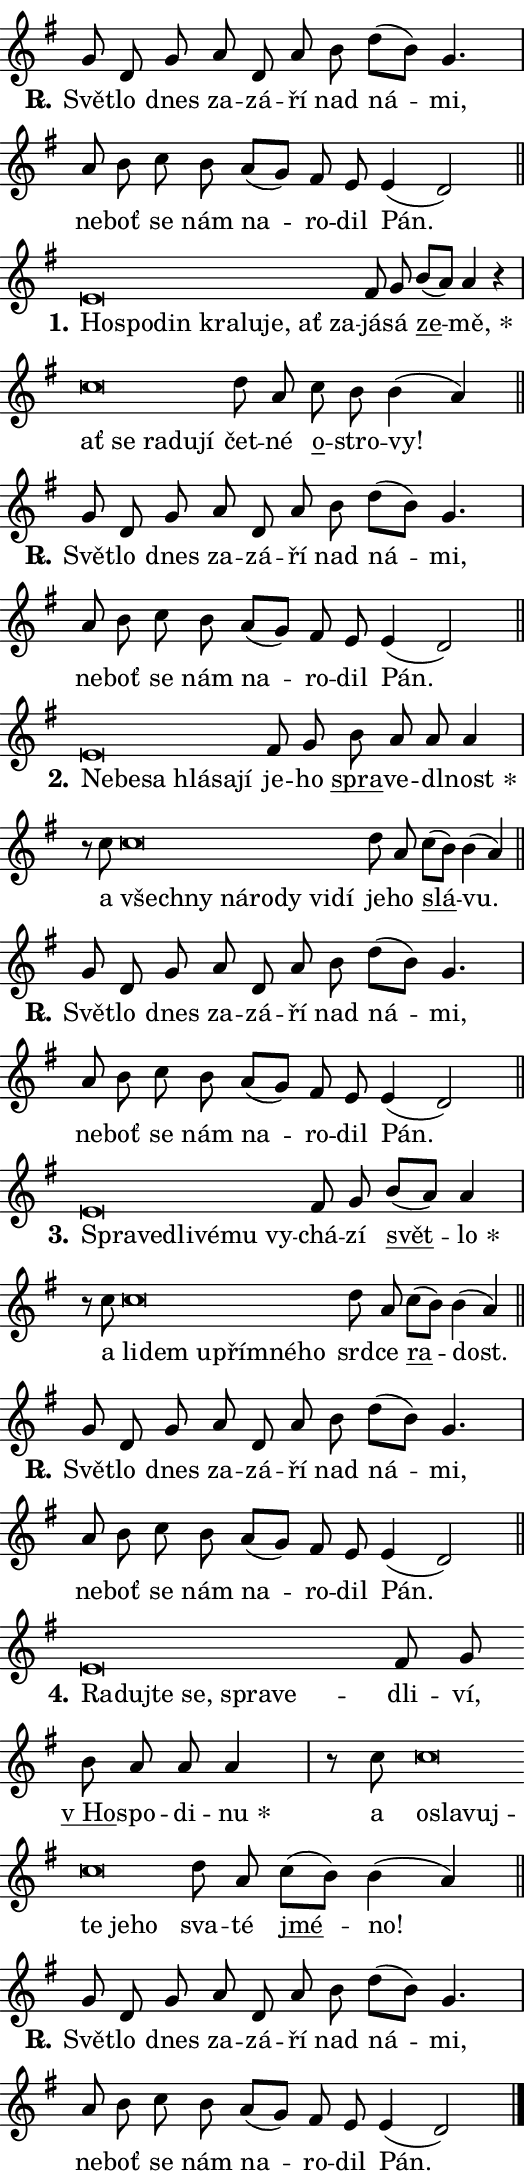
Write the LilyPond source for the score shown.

\version "2.24.0"
\header { tagline = "" }
\paper {
  indent = 0\cm
  top-margin = 0\cm
  right-margin = 0.13\cm % to fit lyric hyphens
  bottom-margin = 0\cm
  left-margin = 0\cm
  paper-width = 9\cm
  page-breaking = #ly:one-page-breaking
  system-system-spacing.basic-distance = #11
  score-system-spacing.basic-distance = #11
  ragged-last = ##f
}


%% Author: Thomas Morley
%% https://lists.gnu.org/archive/html/lilypond-user/2020-05/msg00002.html
#(define (line-position grob)
"Returns position of @var[grob} in current system:
   @code{'start}, if at first time-step
   @code{'end}, if at last time-step
   @code{'middle} otherwise
"
  (let* ((col (ly:item-get-column grob))
         (ln (ly:grob-object col 'left-neighbor))
         (rn (ly:grob-object col 'right-neighbor))
         (col-to-check-left (if (ly:grob? ln) ln col))
         (col-to-check-right (if (ly:grob? rn) rn col))
         (break-dir-left
           (and
             (ly:grob-property col-to-check-left 'non-musical #f)
             (ly:item-break-dir col-to-check-left)))
         (break-dir-right
           (and
             (ly:grob-property col-to-check-right 'non-musical #f)
             (ly:item-break-dir col-to-check-right))))
        (cond ((eqv? 1 break-dir-left) 'start)
              ((eqv? -1 break-dir-right) 'end)
              (else 'middle))))

#(define (tranparent-at-line-position vctor)
  (lambda (grob)
  "Relying on @code{line-position} select the relevant enry from @var{vctor}.
Used to determine transparency,"
    (case (line-position grob)
      ((end) (not (vector-ref vctor 0)))
      ((middle) (not (vector-ref vctor 1)))
      ((start) (not (vector-ref vctor 2))))))

noteHeadBreakVisibility =
#(define-music-function (break-visibility)(vector?)
"Makes @code{NoteHead}s transparent relying on @var{break-visibility}"
#{
  \override NoteHead.transparent =
    #(tranparent-at-line-position break-visibility)
#})

#(define delete-ledgers-for-transparent-note-heads
  (lambda (grob)
    "Reads whether a @code{NoteHead} is transparent.
If so this @code{NoteHead} is removed from @code{'note-heads} from
@var{grob}, which is supposed to be @code{LedgerLineSpanner}.
As a result ledgers are not printed for this @code{NoteHead}"
    (let* ((nhds-array (ly:grob-object grob 'note-heads))
           (nhds-list
             (if (ly:grob-array? nhds-array)
                 (ly:grob-array->list nhds-array)
                 '()))
           ;; Relies on the transparent-property being done before
           ;; Staff.LedgerLineSpanner.after-line-breaking is executed.
           ;; This is fragile ...
           (to-keep
             (remove
               (lambda (nhd)
                 (ly:grob-property nhd 'transparent #f))
               nhds-list)))
      ;; TODO find a better method to iterate over grob-arrays, similiar
      ;; to filter/remove etc for lists
      ;; For now rebuilt from scratch
      (set! (ly:grob-object grob 'note-heads)  '())
      (for-each
        (lambda (nhd)
          (ly:pointer-group-interface::add-grob grob 'note-heads nhd))
        to-keep))))

squashNotes = {
  \override NoteHead.X-extent = #'(-0.2 . 0.2)
  \override NoteHead.Y-extent = #'(-0.75 . 0)
  \override NoteHead.stencil =
    #(lambda (grob)
       (let ((pos (ly:grob-property grob 'staff-position)))
         (begin
           (if (< pos -7) (display "ERROR: Lower brevis then expected\n") (display ""))
           (if (<= pos -6) ly:text-interface::print ly:note-head::print))))
}
unSquashNotes = {
  \revert NoteHead.X-extent
  \revert NoteHead.Y-extent
  \revert NoteHead.stencil
}

hideNotes = \noteHeadBreakVisibility #begin-of-line-visible
unHideNotes = \noteHeadBreakVisibility #all-visible

% work-around for resetting accidentals
% https://lilypond.org/doc/v2.23/Documentation/notation/displaying-rhythms#unmetered-music
cadenzaMeasure = {
  \cadenzaOff
  \partial 1024 s1024
  \cadenzaOn
}

#(define-markup-command (accent layout props text) (markup?)
  "Underline accented syllable"
  (interpret-markup layout props
    #{\markup \override #'(offset . 4.3) \underline { #text }#}))

responsum = \markup \concat {
  "R" \hspace #-1.05 \path #0.1 #'((moveto 0 0.07) (lineto 0.9 0.8)) \hspace #0.05 "."
}

spaceSize = #0.6828661417322834 % exact space size for TeX Gyre Schola

\layout {
  \context {
    \Staff
    \remove "Time_signature_engraver"
    \override LedgerLineSpanner.after-line-breaking = #delete-ledgers-for-transparent-note-heads
  }
  \context {
    \Lyrics {
      \override LyricSpace.minimum-distance = \spaceSize
      \override LyricText.font-name = #"TeX Gyre Schola"
      \override LyricText.font-size = 1
      \override StanzaNumber.font-name = #"TeX Gyre Schola Bold"
      \override StanzaNumber.font-size = 1
    }
  }
  \context {
    \Score 
    \override NoteHead.text =
      #(lambda (grob) 
        (let ((pos (ly:grob-property grob 'staff-position)))
          #{\markup {
            \combine
              \halign #-0.55 \raise #(if (= pos -6) 0 0.5) \override #'(thickness . 2) \draw-line #'(3.2 . 0)
              \musicglyph "noteheads.sM1"
          }#}))
  }
}

% magnetic-lyrics.ily
%
%   written by
%     Jean Abou Samra <jean@abou-samra.fr>
%     Werner Lemberg <wl@gnu.org>
%
%   adapted by
%     Jiri Hon <jiri.hon@gmail.com>
%
% Version 2022-Apr-15

% https://www.mail-archive.com/lilypond-user@gnu.org/msg149350.html

#(define (Left_hyphen_pointer_engraver context)
   "Collect syllable-hyphen-syllable occurrences in lyrics and store
them in properties.  This engraver only looks to the left.  For
example, if the lyrics input is @code{foo -- bar}, it does the
following.

@itemize @bullet
@item
Set the @code{text} property of the @code{LyricHyphen} grob between
@q{foo} and @q{bar} to @code{foo}.

@item
Set the @code{left-hyphen} property of the @code{LyricText} grob with
text @q{foo} to the @code{LyricHyphen} grob between @q{foo} and
@q{bar}.
@end itemize

Use this auxiliary engraver in combination with the
@code{lyric-@/text::@/apply-@/magnetic-@/offset!} hook."
   (let ((hyphen #f)
         (text #f))
     (make-engraver
      (acknowledgers
       ((lyric-syllable-interface engraver grob source-engraver)
        (set! text grob)))
      (end-acknowledgers
       ((lyric-hyphen-interface engraver grob source-engraver)
        ;(when (not (grob::has-interface grob 'lyric-space-interface))
          (set! hyphen grob)));)
      ((stop-translation-timestep engraver)
       (when (and text hyphen)
         (ly:grob-set-object! text 'left-hyphen hyphen))
       (set! text #f)
       (set! hyphen #f)))))

#(define (lyric-text::apply-magnetic-offset! grob)
   "If the space between two syllables is less than the value in
property @code{LyricText@/.details@/.squash-threshold}, move the right
syllable to the left so that it gets concatenated with the left
syllable.

Use this function as a hook for
@code{LyricText@/.after-@/line-@/breaking} if the
@code{Left_@/hyphen_@/pointer_@/engraver} is active."
   (let ((hyphen (ly:grob-object grob 'left-hyphen #f)))
     (when hyphen
       (let ((left-text (ly:spanner-bound hyphen LEFT)))
         (when (grob::has-interface left-text 'lyric-syllable-interface)
           (let* ((common (ly:grob-common-refpoint grob left-text X))
                  (this-x-ext (ly:grob-extent grob common X))
                  (left-x-ext
                   (begin
                     ;; Trigger magnetism for left-text.
                     (ly:grob-property left-text 'after-line-breaking)
                     (ly:grob-extent left-text common X)))
                  ;; `delta` is the gap width between two syllables.
                  (delta (- (interval-start this-x-ext)
                            (interval-end left-x-ext)))
                  (details (ly:grob-property grob 'details))
                  (threshold (assoc-get 'squash-threshold details 0.2)))
             (when (< delta threshold)
               (let* (;; We have to manipulate the input text so that
                      ;; ligatures crossing syllable boundaries are not
                      ;; disabled.  For languages based on the Latin
                      ;; script this is essentially a beautification.
                      ;; However, for non-Western scripts it can be a
                      ;; necessity.
                      (lt (ly:grob-property left-text 'text))
                      (rt (ly:grob-property grob 'text))
                      (is-space (grob::has-interface hyphen 'lyric-space-interface))
                      (space (if is-space " " ""))
                      (extra-delta (if is-space spaceSize 0))
                      ;; Append new syllable.
                      (ltrt-space (if (and (string? lt) (string? rt))
                                (string-append lt space rt)
                                (make-concat-markup (list lt space rt))))
                      ;; Right-align `ltrt` to the right side.
                      (ltrt-space-markup (grob-interpret-markup
                               grob
                               (make-translate-markup
                                (cons (interval-length this-x-ext) 0)
                                (make-right-align-markup ltrt-space)))))
                 (begin
                   ;; Don't print `left-text`.
                   (ly:grob-set-property! left-text 'stencil #f)
                   ;; Set text and stencil (which holds all collected
                   ;; syllables so far) and shift it to the left.
                   (ly:grob-set-property! grob 'text ltrt-space)
                   (ly:grob-set-property! grob 'stencil ltrt-space-markup)
                   (ly:grob-translate-axis! grob (- (- delta extra-delta)) X))))))))))


#(define (lyric-hyphen::displace-bounds-first grob)
   ;; Make very sure this callback isn't triggered too early.
   (let ((left (ly:spanner-bound grob LEFT))
         (right (ly:spanner-bound grob RIGHT)))
     (ly:grob-property left 'after-line-breaking)
     (ly:grob-property right 'after-line-breaking)
     (ly:lyric-hyphen::print grob)))

squashThreshold = #0.4

\layout {
  \context {
    \Lyrics
    \consists #Left_hyphen_pointer_engraver
    \override LyricText.after-line-breaking =
      #lyric-text::apply-magnetic-offset!
    \override LyricHyphen.stencil = #lyric-hyphen::displace-bounds-first
    \override LyricText.details.squash-threshold = \squashThreshold
    \override LyricHyphen.minimum-distance = 0
    \override LyricHyphen.minimum-length = \squashThreshold
  }
}

squashText = \override LyricText.details.squash-threshold = 9999
unSquashText = \override LyricText.details.squash-threshold = \squashThreshold

leftText = \override LyricText.self-alignment-X = #LEFT
unLeftText = \revert LyricText.self-alignment-X

starOffset = #(lambda (grob) 
                (let ((x_offset (ly:self-alignment-interface::aligned-on-x-parent grob)))
                  (if (= x_offset 0) 0 (+ x_offset 1.2))))

star = #(define-music-function (syllable)(string?)
"Append star separator at the end of a syllable"
#{
  \once \override LyricText.X-offset = #starOffset
  \lyricmode { \markup {
    #syllable
    \override #'((font-name . "TeX Gyre Schola Bold")) \hspace #0.2 \lower #0.65 \larger "*"
  } }
#})

starAccent = #(define-music-function (syllable)(string?)
"Append star separator at the end of a syllable and make accent"
#{
  \once \override LyricText.X-offset = #starOffset
  \lyricmode { \markup {
    \accent #syllable
    \override #'((font-name . "TeX Gyre Schola Bold")) \hspace #0.2 \lower #0.65 \larger "*"
  } }
#})

breath = #(define-music-function (syllable)(string?)
"Append breathing indicator at the end of a syllable"
#{
  \lyricmode { \markup { #syllable "+" } }
#})

optionalBreath = #(define-music-function (syllable)(string?)
"Append optional breathing indicator at the end of a syllable"
#{
  \lyricmode { \markup { #syllable "(+)" } }
#})


\score {
    <<
        \new Voice = "melody" { \cadenzaOn \key g \major \relative { g'8 d g a d, a' \bar "" b d[( b)] g4. \cadenzaMeasure \bar "|" a8 b \bar "" c b \bar "" a[( g)] fis e \bar "" e4( d2) \cadenzaMeasure \bar "||" \break } }
        \new Lyrics \lyricsto "melody" { \lyricmode { \set stanza = \responsum
Svět -- lo dnes za -- zá -- ří nad ná -- mi, ne -- boť se nám na -- ro -- dil Pán. } }
    >>
    \layout {}
}

\score {
    <<
        \new Voice = "melody" { \cadenzaOn \key g \major \relative { \squashNotes e'\breve*1/16 \hideNotes \breve*1/16 \bar "" \breve*1/16 \bar "" \breve*1/16 \bar "" \breve*1/16 \bar "" \breve*1/16 \bar "" \breve*1/16 \breve*1/16 \bar "" \unHideNotes \unSquashNotes fis8 g \bar "" b[( a)] a4 r \cadenzaMeasure \bar "|" \squashNotes c\breve*1/16 \hideNotes \breve*1/16 \bar "" \breve*1/16 \bar "" \breve*1/16 \breve*1/16 \bar "" \unHideNotes \unSquashNotes d8 a \bar "" c b b4( a) \cadenzaMeasure \bar "||" \break } }
        \new Lyrics \lyricsto "melody" { \lyricmode { \set stanza = "1."
\leftText Ho -- \squashText spo -- din kra -- lu -- je, ať za -- \unLeftText \unSquashText já -- sá \markup \accent ze -- \star mě, \leftText ať \squashText se ra -- du -- jí \unLeftText \unSquashText čet -- né \markup \accent o -- stro -- vy! } }
    >>
    \layout {}
}

\score {
    <<
        \new Voice = "melody" { \cadenzaOn \key g \major \relative { g'8 d g a d, a' \bar "" b d[( b)] g4. \cadenzaMeasure \bar "|" a8 b \bar "" c b \bar "" a[( g)] fis e \bar "" e4( d2) \cadenzaMeasure \bar "||" \break } }
        \new Lyrics \lyricsto "melody" { \lyricmode { \set stanza = \responsum
Svět -- lo dnes za -- zá -- ří nad ná -- mi, ne -- boť se nám na -- ro -- dil Pán. } }
    >>
    \layout {}
}

\score {
    <<
        \new Voice = "melody" { \cadenzaOn \key g \major \relative { \squashNotes e'\breve*1/16 \hideNotes \breve*1/16 \bar "" \breve*1/16 \bar "" \breve*1/16 \bar "" \breve*1/16 \breve*1/16 \bar "" \unHideNotes \unSquashNotes fis8 g \bar "" b a a a4 \cadenzaMeasure \bar "|" r8 c \squashNotes c\breve*1/16 \hideNotes \breve*1/16 \bar "" \breve*1/16 \bar "" \breve*1/16 \bar "" \breve*1/16 \bar "" \breve*1/16 \breve*1/16 \bar "" \unHideNotes \unSquashNotes d8 a \bar "" c[( b)] b4( a) \cadenzaMeasure \bar "||" \break } }
        \new Lyrics \lyricsto "melody" { \lyricmode { \set stanza = "2."
\leftText Ne -- \squashText be -- sa hlá -- sa -- jí \unLeftText \unSquashText je -- ho \markup \accent spra -- ve -- dl -- \star nost a \leftText všech -- \squashText ny ná -- ro -- dy vi -- dí \unLeftText \unSquashText je -- ho \markup \accent slá -- vu. } }
    >>
    \layout {}
}

\score {
    <<
        \new Voice = "melody" { \cadenzaOn \key g \major \relative { g'8 d g a d, a' \bar "" b d[( b)] g4. \cadenzaMeasure \bar "|" a8 b \bar "" c b \bar "" a[( g)] fis e \bar "" e4( d2) \cadenzaMeasure \bar "||" \break } }
        \new Lyrics \lyricsto "melody" { \lyricmode { \set stanza = \responsum
Svět -- lo dnes za -- zá -- ří nad ná -- mi, ne -- boť se nám na -- ro -- dil Pán. } }
    >>
    \layout {}
}

\score {
    <<
        \new Voice = "melody" { \cadenzaOn \key g \major \relative { \squashNotes e'\breve*1/16 \hideNotes \breve*1/16 \bar "" \breve*1/16 \bar "" \breve*1/16 \bar "" \breve*1/16 \breve*1/16 \bar "" \unHideNotes \unSquashNotes fis8 g \bar "" b[( a)] a4 \cadenzaMeasure \bar "|" r8 c \squashNotes c\breve*1/16 \hideNotes \breve*1/16 \bar "" \breve*1/16 \bar "" \breve*1/16 \bar "" \breve*1/16 \breve*1/16 \bar "" \unHideNotes \unSquashNotes d8 a \bar "" c[( b)] b4( a) \cadenzaMeasure \bar "||" \break } }
        \new Lyrics \lyricsto "melody" { \lyricmode { \set stanza = "3."
\leftText Spra -- \squashText ve -- dli -- vé -- mu vy -- \unLeftText \unSquashText chá -- zí \markup \accent svět -- \star lo a \leftText li -- \squashText dem u -- přím -- né -- ho \unLeftText \unSquashText srd -- ce \markup \accent ra -- dost. } }
    >>
    \layout {}
}

\score {
    <<
        \new Voice = "melody" { \cadenzaOn \key g \major \relative { g'8 d g a d, a' \bar "" b d[( b)] g4. \cadenzaMeasure \bar "|" a8 b \bar "" c b \bar "" a[( g)] fis e \bar "" e4( d2) \cadenzaMeasure \bar "||" \break } }
        \new Lyrics \lyricsto "melody" { \lyricmode { \set stanza = \responsum
Svět -- lo dnes za -- zá -- ří nad ná -- mi, ne -- boť se nám na -- ro -- dil Pán. } }
    >>
    \layout {}
}

\score {
    <<
        \new Voice = "melody" { \cadenzaOn \key g \major \relative { \squashNotes e'\breve*1/16 \hideNotes \breve*1/16 \bar "" \breve*1/16 \bar "" \breve*1/16 \bar "" \breve*1/16 \breve*1/16 \bar "" \unHideNotes \unSquashNotes fis8 g \bar "" b a a a4 \cadenzaMeasure \bar "|" r8 c \squashNotes c\breve*1/16 \hideNotes \breve*1/16 \bar "" \breve*1/16 \bar "" \breve*1/16 \bar "" \breve*1/16 \breve*1/16 \bar "" \unHideNotes \unSquashNotes d8 a \bar "" c[( b)] b4( a) \cadenzaMeasure \bar "||" \break } }
        \new Lyrics \lyricsto "melody" { \lyricmode { \set stanza = "4."
\leftText Ra -- \squashText duj -- te se, spra -- ve -- \unLeftText \unSquashText dli -- ví, \markup \accent "v Ho" -- spo -- di -- \star nu a \leftText o -- \squashText sla -- vuj -- te je -- ho \unLeftText \unSquashText sva -- té \markup \accent jmé -- no! } }
    >>
    \layout {}
}

\score {
    <<
        \new Voice = "melody" { \cadenzaOn \key g \major \relative { g'8 d g a d, a' \bar "" b d[( b)] g4. \cadenzaMeasure \bar "|" a8 b \bar "" c b \bar "" a[( g)] fis e \bar "" e4( d2) \cadenzaMeasure \bar "||" \break } \bar "|." }
        \new Lyrics \lyricsto "melody" { \lyricmode { \set stanza = \responsum
Svět -- lo dnes za -- zá -- ří nad ná -- mi, ne -- boť se nám na -- ro -- dil Pán. } }
    >>
    \layout {}
}
